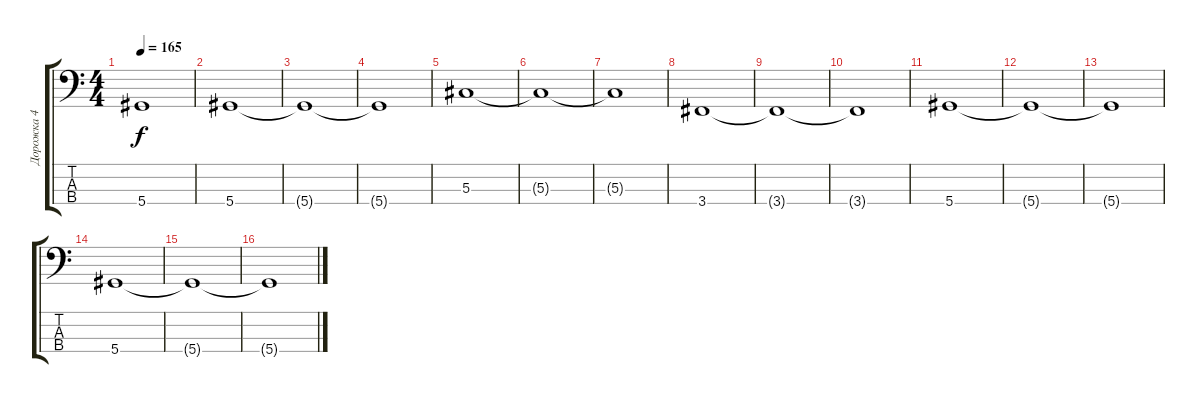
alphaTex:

\track ("Дорожка 4" "Дорожка 4") {instrument electricbassfinger}
\staff {score tabs}
\tuning (Gb2 Db2 Ab1 Eb1) {hide}
\ts (4 4)
\tempo 165
\clef f4
\ks c
5.4{t}.1{dy f} |
5.4.1 |
5.4{t}.1 |
5.4{t}.1 |
5.3.1 |
5.3{t}.1 |
5.3{t}.1 |
3.4.1 |
3.4{t}.1 |
3.4{t}.1 |
5.4.1 |
5.4{t}.1 |
5.4{t}.1 |
5.4.1 |
5.4{t}.1 |
5.4{t}.1
